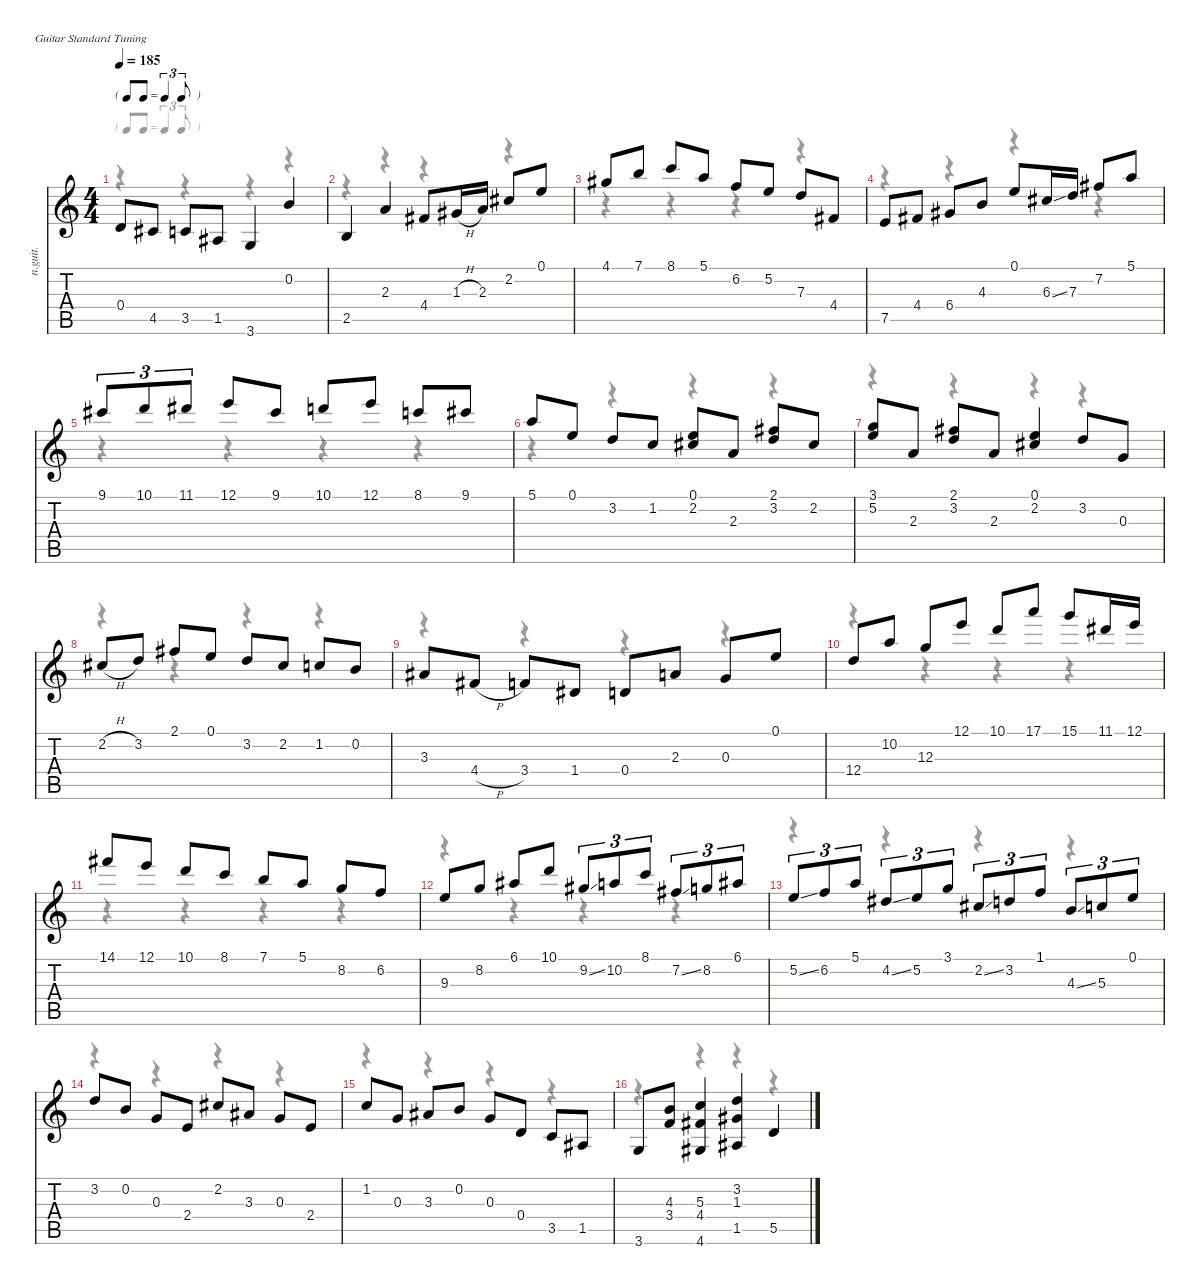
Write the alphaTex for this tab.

\defaultSystemsLayout 4
\hideDynamics
\bracketExtendMode nobrackets
\otherSystemsTrackNameOrientation horizontal
\track ("Track 1" "n.guit.") {instrument acousticguitarnylon}
\staff {score tabs}
\tuning (E4 B3 G3 D3 A2 E2)
\voice
\ts (4 4)
\tf triplet8th
\tempo 185
\clef g2
\ks c
0.4.8{dy f beam Up} 4.5{acc #}.8{beam Up} 3.5.8{beam Up} 1.5{acc #}.8{beam Up} 3.6.4{beam Up} 0.2.4{beam Up} |
2.5.4{beam Up} 2.3.4{beam Up} 4.4{acc #}.8{beam Up} 1.3{h acc #}.16{beam Up} 2.3.16{beam Up} 2.2{acc #}.8{beam Up} 0.1.8{beam Up} |
4.1{acc #}.8{beam Up} 7.1.8{beam Up} 8.1.8{beam Up} 5.1.8{beam Up} 6.2.8{beam Up} 5.2.8{beam Up} 7.3.8{beam Up} 4.4{acc #}.8{beam Up} |
7.5.8{beam Up} 4.4{acc #}.8{beam Up} 6.4{acc #}.8{beam Up} 4.3.8{beam Up} 0.1.8{beam Up} 6.3{ss acc #}.16{beam Up} 7.3.16{beam Up} 7.2{acc #}.8{beam Up} 5.1.8{beam Up} |
9.1{acc #}.8{tu (3 2) beam Up} 10.1.8{tu (3 2) beam Up} 11.1{acc #}.8{tu (3 2) beam Up} 12.1.8{beam Up} 9.1{acc #}.8{beam Up} 10.1.8{beam Up} 12.1.8{beam Up} 8.1.8{beam Up} 9.1{acc #}.8{beam Up} |
5.1.8{beam Up} 0.1.8{beam Up} 3.2.8{beam Up} 1.2.8{beam Up} (0.1 2.2{acc #}).8{beam Up} 2.3.8{beam Up} (2.1{acc #} 3.2).8{beam Up} 2.2{acc #}.8{beam Up} |
(3.1 5.2).8{beam Up} 2.3.8{beam Up} (2.1{acc #} 3.2).8{beam Up} 2.3.8{beam Up} (0.1 2.2{acc #}).4{beam Up} 3.2.8{beam Up} 0.3.8{beam Up} |
2.2{h acc #}.8{beam Up} 3.2.8{beam Up} 2.1{acc #}.8{beam Up} 0.1.8{beam Up} 3.2.8{beam Up} 2.2{acc #}.8{beam Up} 1.2.8{beam Up} 0.2.8{beam Up} |
3.3{acc #}.8{beam Up} 4.4{h acc #}.8{beam Up} 3.4.8{beam Up} 1.4{acc #}.8{beam Up} 0.4.8{beam Up} 2.3.8{beam Up} 0.3.8{beam Up} 0.1.8{beam Up} |
12.4.8{beam Up} 10.2.8{beam Up} 12.3.8{beam Up} 12.1.8{beam Up} 10.1.8{beam Up} 17.1.8{beam Up} 15.1.8{beam Up} 11.1{acc #}.16{beam Up} 12.1.16{beam Up} |
14.1{acc #}.8{beam Up} 12.1.8{beam Up} 10.1.8{beam Up} 8.1.8{beam Up} 7.1.8{beam Up} 5.1.8{beam Up} 8.2.8{beam Up} 6.2.8{beam Up} |
9.3.8{beam Up} 8.2.8{beam Up} 6.1{acc #}.8{beam Up} 10.1.8{beam Up} 9.2{ss acc #}.8{tu (3 2) beam Up} 10.2.8{tu (3 2) beam Up} 8.1.8{tu (3 2) beam Up} 7.2{ss acc #}.8{tu (3 2) beam Up} 8.2.8{tu (3 2) beam Up} 6.1{acc #}.8{tu (3 2) beam Up} |
5.2{ss}.8{tu (3 2) beam Up} 6.2.8{tu (3 2) beam Up} 5.1.8{tu (3 2) beam Up} 4.2{ss acc #}.8{tu (3 2) beam Up} 5.2.8{tu (3 2) beam Up} 3.1.8{tu (3 2) beam Up} 2.2{ss acc #}.8{tu (3 2) beam Up} 3.2.8{tu (3 2) beam Up} 1.1.8{tu (3 2) beam Up} 4.3{ss}.8{tu (3 2) beam Up} 5.3.8{tu (3 2) beam Up} 0.1.8{tu (3 2) beam Up} |
3.2.8{beam Up} 0.2.8{beam Up} 0.3.8{beam Up} 2.4.8{beam Up} 2.2{acc #}.8{beam Up} 3.3{acc #}.8{beam Up} 0.3.8{beam Up} 2.4.8{beam Up} |
1.2.8{beam Up} 0.3.8{beam Up} 3.3{acc #}.8{beam Up} 0.2.8{beam Up} 0.3.8{beam Up} 0.4.8{beam Up} 3.5.8{beam Up} 1.5{acc #}.8{beam Up} |
3.6.8{beam Up} (4.3 3.4).8{beam Up} (5.3 4.4{acc #} 4.6{acc #}).4{beam Up} (3.2 1.3{acc #} 1.5{acc #}).4{beam Up} 5.5.4{beam Up}
\voice
\clef g2
\ottava regular
\simile none
\ks c
r.4{dy mf beam Down} r.4{beam Down} r.4{beam Down} r.4{beam Down} |
r.4{beam Down} r.4{beam Down} r.4{beam Down} r.4{beam Down} |
r.4{beam Down} r.4{beam Down} r.4{beam Down} r.4{beam Down} |
r.4{beam Down} r.4{beam Down} r.4{beam Down} r.4{beam Down} |
r.4{beam Down} r.4{beam Down} r.4{beam Down} r.4{beam Down} |
r.4{beam Down} r.4{beam Down} r.4{beam Down} r.4{beam Down} |
r.4{beam Down} r.4{beam Down} r.4{beam Down} r.4{beam Down} |
r.4{beam Down} r.4{beam Down} r.4{beam Down} r.4{beam Down} |
r.4{beam Down} r.4{beam Down} r.4{beam Down} r.4{beam Down} |
r.4{beam Down} r.4{beam Down} r.4{beam Down} r.4{beam Down} |
r.4{beam Down} r.4{beam Down} r.4{beam Down} r.4{beam Down} |
r.4{beam Down} r.4{beam Down} r.4{beam Down} r.4{beam Down} |
r.4{beam Down} r.4{beam Down} r.4{beam Down} r.4{beam Down} |
r.4{beam Down} r.4{beam Down} r.4{beam Down} r.4{beam Down} |
r.4{beam Down} r.4{beam Down} r.4{beam Down} r.4{beam Down} |
r.4{beam Down} r.4{beam Down} r.4{beam Down} r.4{beam Down}
